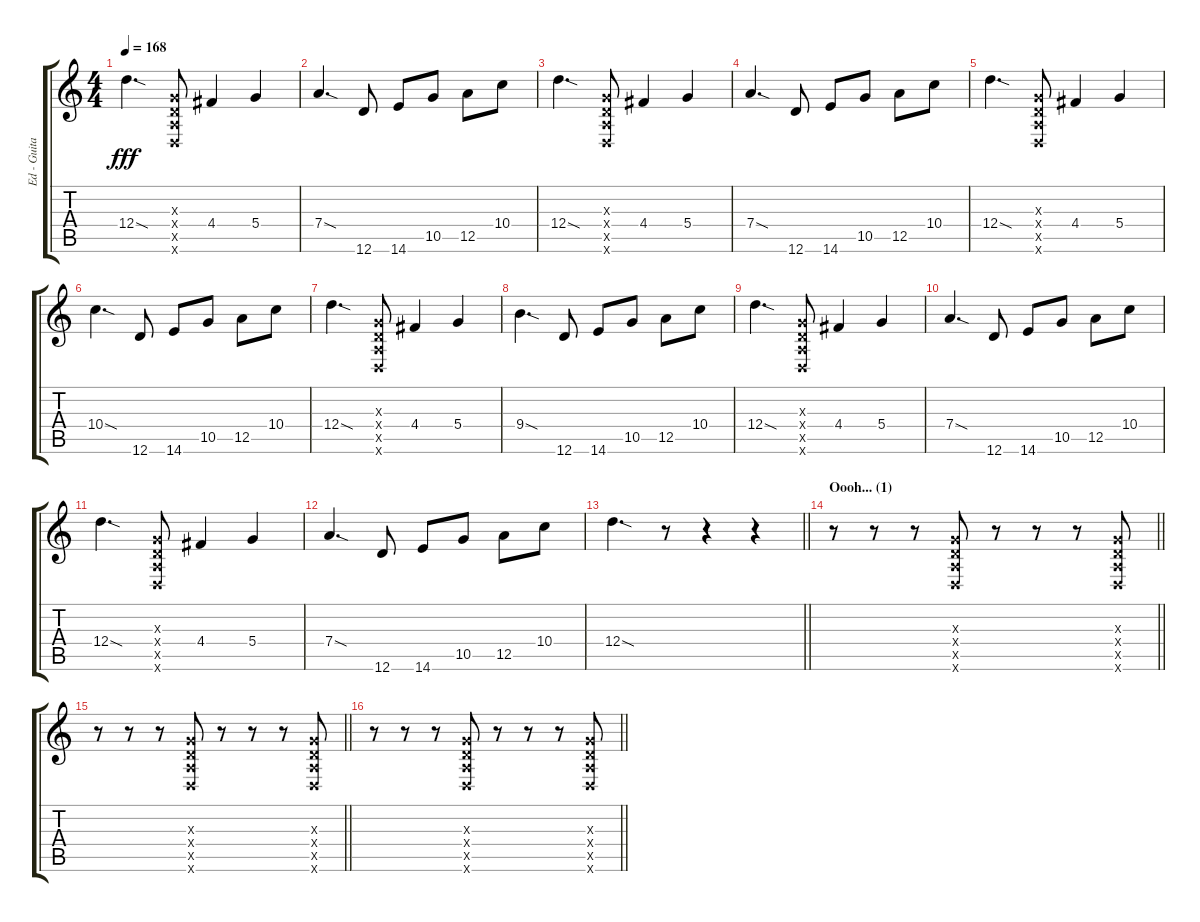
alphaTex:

\track ("Ed - Guitar" "Ed - Guita") {instrument overdrivenguitar}
\staff {score tabs}
\tuning (E4 B3 G3 D3 A2 D2) {hide}
\ts (4 4)
\tempo 168
\clef g2
\ks c
12.4{sod}.4{d dy fff} (0.3{x} 0.4{x} 0.5{x} 0.6{x}).8 4.4.4 5.4.4 |
7.4{sod}.4{d} 12.6.8 14.6.8 10.5.8 12.5.8 10.4.8 |
12.4{sod}.4{d} (0.3{x} 0.4{x} 0.5{x} 0.6{x}).8 4.4.4 5.4.4 |
7.4{sod}.4{d} 12.6.8 14.6.8 10.5.8 12.5.8 10.4.8 |
12.4{sod}.4{d} (0.3{x} 0.4{x} 0.5{x} 0.6{x}).8 4.4.4 5.4.4 |
10.4{sod}.4{d} 12.6.8 14.6.8 10.5.8 12.5.8 10.4.8 |
12.4{sod}.4{d} (0.3{x} 0.4{x} 0.5{x} 0.6{x}).8 4.4.4 5.4.4 |
9.4{sod}.4{d} 12.6.8 14.6.8 10.5.8 12.5.8 10.4.8 |
12.4{sod}.4{d} (0.3{x} 0.4{x} 0.5{x} 0.6{x}).8 4.4.4 5.4.4 |
7.4{sod}.4{d} 12.6.8 14.6.8 10.5.8 12.5.8 10.4.8 |
12.4{sod}.4{d} (0.3{x} 0.4{x} 0.5{x} 0.6{x}).8 4.4.4 5.4.4 |
7.4{sod}.4{d} 12.6.8 14.6.8 10.5.8 12.5.8 10.4.8 |
\barLineRight lightlight
12.4{sod}.4{d} r.8 r.4 r.4 |
\section ("" "Oooh... (1)")
\barLineRight lightlight
r.8 r.8 r.8 (0.3{x} 0.4{x} 0.5{x} 0.6{x}).8 r.8 r.8 r.8 (0.3{x} 0.4{x} 0.5{x} 0.6{x}).8 |
\barLineRight lightlight
r.8 r.8 r.8 (0.3{x} 0.4{x} 0.5{x} 0.6{x}).8 r.8 r.8 r.8 (0.3{x} 0.4{x} 0.5{x} 0.6{x}).8 |
\barLineRight lightlight
r.8 r.8 r.8 (0.3{x} 0.4{x} 0.5{x} 0.6{x}).8 r.8 r.8 r.8 (0.3{x} 0.4{x} 0.5{x} 0.6{x}).8
